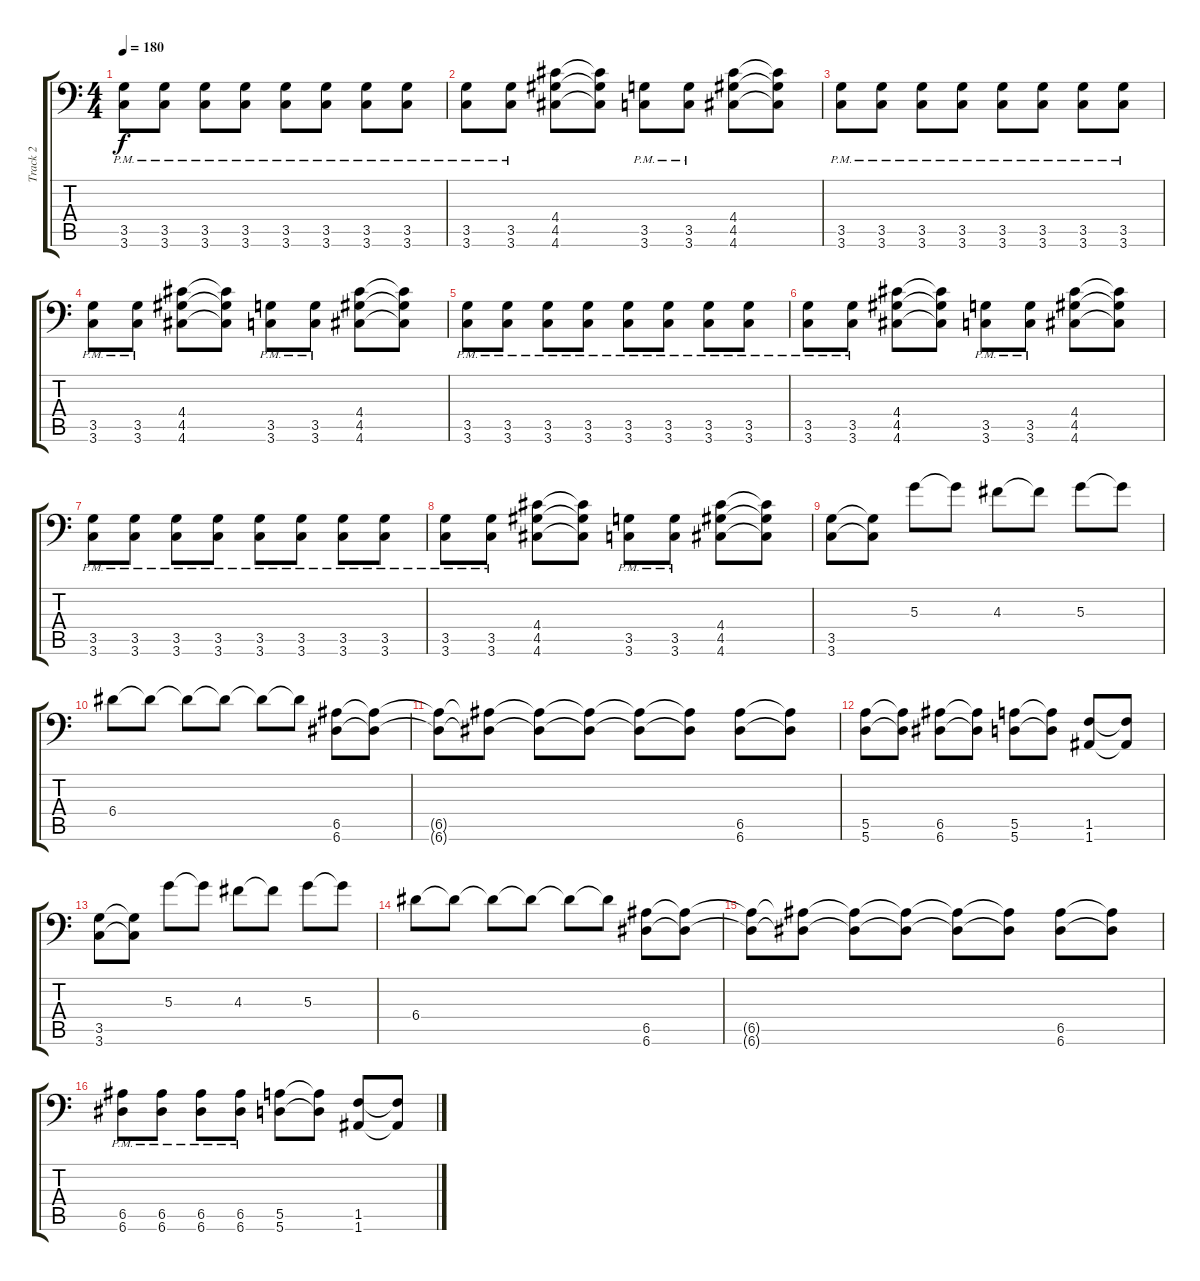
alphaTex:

\track ("Track 2" "Track 2") {instrument distortionguitar}
\staff {score tabs}
\tuning (B3 G3 D3 A2 E2 A1) {hide}
\ts (4 4)
\tempo 180
\clef f4
\ks c
(3.5{pm} 3.6{pm}).8{dy f} (3.5{pm} 3.6{pm}).8 (3.5{pm} 3.6{pm}).8 (3.5{pm} 3.6{pm}).8 (3.5{pm} 3.6{pm}).8 (3.5{pm} 3.6{pm}).8 (3.5{pm} 3.6{pm}).8 (3.5{pm} 3.6{pm}).8 |
(3.5{pm} 3.6{pm}).8 (3.5{pm} 3.6{pm}).8 (4.4 4.5 4.6).8 (4.4{t} 4.5{t} 4.6{t}).8 (3.5{pm} 3.6{pm}).8 (3.5{pm} 3.6{pm}).8 (4.4 4.5 4.6).8 (4.4{t} 4.5{t} 4.6{t}).8 |
(3.5{pm} 3.6{pm}).8 (3.5{pm} 3.6{pm}).8 (3.5{pm} 3.6{pm}).8 (3.5{pm} 3.6{pm}).8 (3.5{pm} 3.6{pm}).8 (3.5{pm} 3.6{pm}).8 (3.5{pm} 3.6{pm}).8 (3.5{pm} 3.6{pm}).8 |
(3.5{pm} 3.6{pm}).8 (3.5{pm} 3.6{pm}).8 (4.4 4.5 4.6).8 (4.4{t} 4.5{t} 4.6{t}).8 (3.5{pm} 3.6{pm}).8 (3.5{pm} 3.6{pm}).8 (4.4 4.5 4.6).8 (4.4{t} 4.5{t} 4.6{t}).8 |
(3.5{pm} 3.6{pm}).8 (3.5{pm} 3.6{pm}).8 (3.5{pm} 3.6{pm}).8 (3.5{pm} 3.6{pm}).8 (3.5{pm} 3.6{pm}).8 (3.5{pm} 3.6{pm}).8 (3.5{pm} 3.6{pm}).8 (3.5{pm} 3.6{pm}).8 |
(3.5{pm} 3.6{pm}).8 (3.5{pm} 3.6{pm}).8 (4.4 4.5 4.6).8 (4.4{t} 4.5{t} 4.6{t}).8 (3.5{pm} 3.6{pm}).8 (3.5{pm} 3.6{pm}).8 (4.4 4.5 4.6).8 (4.4{t} 4.5{t} 4.6{t}).8 |
(3.5{pm} 3.6{pm}).8 (3.5{pm} 3.6{pm}).8 (3.5{pm} 3.6{pm}).8 (3.5{pm} 3.6{pm}).8 (3.5{pm} 3.6{pm}).8 (3.5{pm} 3.6{pm}).8 (3.5{pm} 3.6{pm}).8 (3.5{pm} 3.6{pm}).8 |
(3.5{pm} 3.6{pm}).8 (3.5{pm} 3.6{pm}).8 (4.4 4.5 4.6).8 (4.4{t} 4.5{t} 4.6{t}).8 (3.5{pm} 3.6{pm}).8 (3.5{pm} 3.6{pm}).8 (4.4 4.5 4.6).8 (4.4{t} 4.5{t} 4.6{t}).8 |
(3.5 3.6).8 (3.5{t} 3.6{t}).8 5.3.8 5.3{t}.8 4.3.8 4.3{t}.8 5.3.8 5.3{t}.8 |
6.4.8 6.4{t}.8 6.4{t}.8 6.4{t}.8 6.4{t}.8 6.4{t}.8 (6.5 6.6).8 (6.5{t} 6.6{t}).8 |
(6.5{t} 6.6{t}).8 (6.5{t} 6.6{t}).8 (6.5{t} 6.6{t}).8 (6.5{t} 6.6{t}).8 (6.5{t} 6.6{t}).8 (6.5{t} 6.6{t}).8 (6.5 6.6).8 (6.5{t} 6.6{t}).8 |
(5.5 5.6).8 (5.5{t} 5.6{t}).8 (6.5 6.6).8 (6.5{t} 6.6{t}).8 (5.5 5.6).8 (5.5{t} 5.6{t}).8 (1.5 1.6).8 (1.5{t} 1.6{t}).8 |
(3.5 3.6).8 (3.5{t} 3.6{t}).8 5.3.8 5.3{t}.8 4.3.8 4.3{t}.8 5.3.8 5.3{t}.8 |
6.4.8 6.4{t}.8 6.4{t}.8 6.4{t}.8 6.4{t}.8 6.4{t}.8 (6.5 6.6).8 (6.5{t} 6.6{t}).8 |
(6.5{t} 6.6{t}).8 (6.5{t} 6.6{t}).8 (6.5{t} 6.6{t}).8 (6.5{t} 6.6{t}).8 (6.5{t} 6.6{t}).8 (6.5{t} 6.6{t}).8 (6.5 6.6).8 (6.5{t} 6.6{t}).8 |
(6.5{pm} 6.6{pm}).8 (6.5{pm} 6.6{pm}).8 (6.5{pm} 6.6{pm}).8 (6.5{pm} 6.6{pm}).8 (5.5 5.6).8 (5.5{t} 5.6{t}).8 (1.5 1.6).8 (1.5{t} 1.6{t}).8
